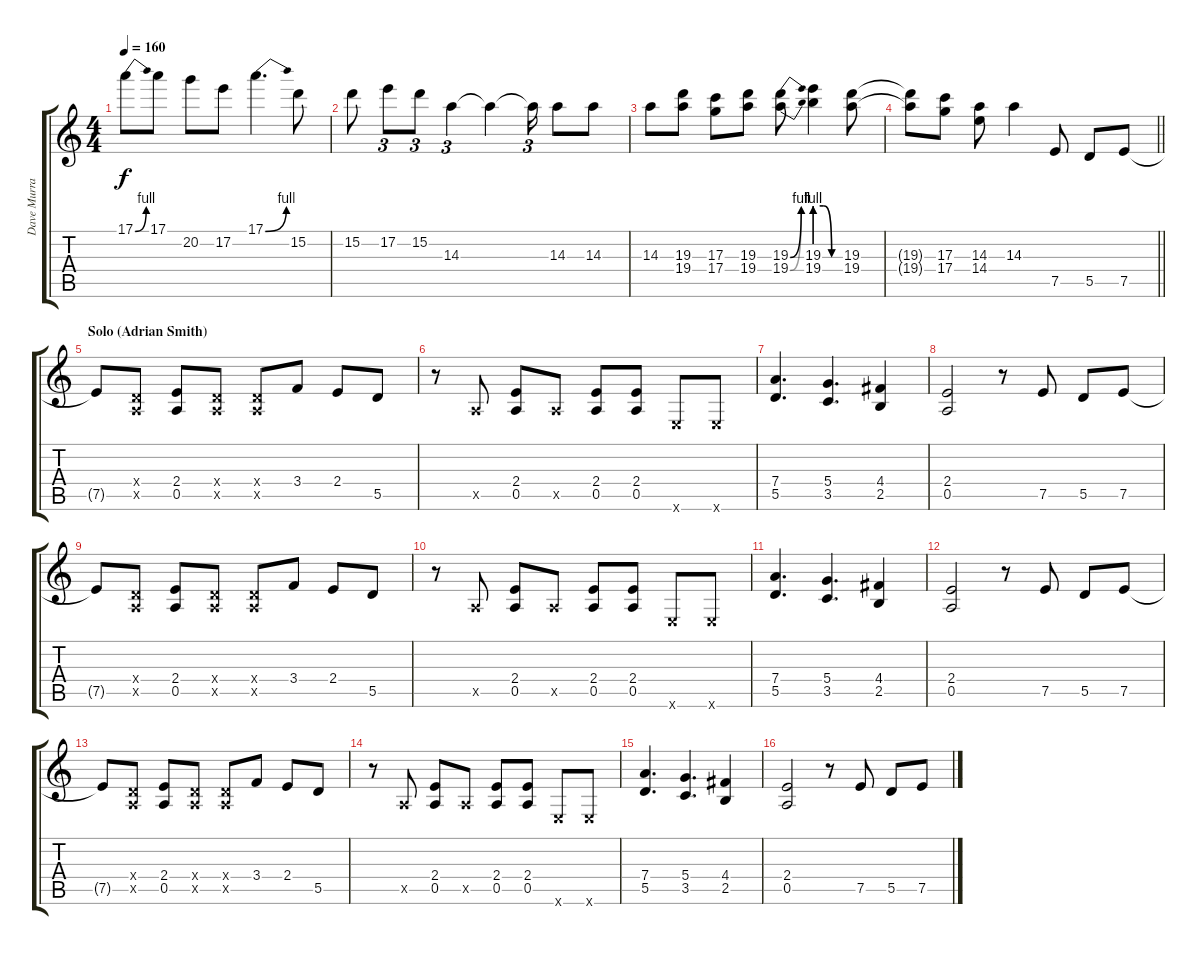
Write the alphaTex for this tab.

\track ("Dave Murray" "Dave Murra") {instrument distortionguitar}
\staff {score tabs}
\tuning (E4 B3 G3 D3 A2 E2) {hide}
\ts (4 4)
\tempo 160
\clef g2
\ks c
17.1{be (bend 0 0 60 4)}.8{dy f} 17.1.8 20.2.8 17.2.8 17.1{be (bend 0 0 60 4)}.4{d} 15.2.8 |
15.2.8 17.2.8{tu (3 2)} 15.2.8{tu (3 2)} 14.3.4{tu (3 2)} 14.3{t}.4 14.3{t}.16{tu (3 2)} 14.3.8 14.3.8 |
14.3.8 (19.3 19.4).8 (17.3 17.4).8 (19.3 19.4).8 (19.3{be (bend 0 0 60 4)} 19.4{be (bend 0 0 60 4)}).8 (19.3{be (custom 0 4 20 4 40 0 60 0)} 19.4{be (custom 0 4 20 4 40 0 60 0)}).4 (19.3 19.4).8 |
\barLineRight lightlight
(19.3{t} 19.4{t}).8 (17.3 17.4).8 (14.3 14.4).8 14.3.4 7.5.8 5.5.8 7.5.8 |
\section ("" "Solo (Adrian Smith)")
7.5{t}.8 (0.4{x} 0.5{x}).8 (2.4 0.5).8 (0.4{x} 0.5{x}).8 (0.4{x} 0.5{x}).8 3.4.8 2.4.8 5.5.8 |
r.8 0.5{x}.8 (2.4 0.5).8 0.5{x}.8 (2.4 0.5).8 (2.4 0.5).8 0.6{x}.8 0.6{x}.8 |
(7.4 5.5).4{d} (5.4 3.5).4{d} (4.4 2.5).4 |
(2.4 0.5).2 r.8 7.5.8 5.5.8 7.5.8 |
7.5{t}.8 (0.4{x} 0.5{x}).8 (2.4 0.5).8 (0.4{x} 0.5{x}).8 (0.4{x} 0.5{x}).8 3.4.8 2.4.8 5.5.8 |
r.8 0.5{x}.8 (2.4 0.5).8 0.5{x}.8 (2.4 0.5).8 (2.4 0.5).8 0.6{x}.8 0.6{x}.8 |
(7.4 5.5).4{d} (5.4 3.5).4{d} (4.4 2.5).4 |
(2.4 0.5).2 r.8 7.5.8 5.5.8 7.5.8 |
7.5{t}.8 (0.4{x} 0.5{x}).8 (2.4 0.5).8 (0.4{x} 0.5{x}).8 (0.4{x} 0.5{x}).8 3.4.8 2.4.8 5.5.8 |
r.8 0.5{x}.8 (2.4 0.5).8 0.5{x}.8 (2.4 0.5).8 (2.4 0.5).8 0.6{x}.8 0.6{x}.8 |
(7.4 5.5).4{d} (5.4 3.5).4{d} (4.4 2.5).4 |
(2.4 0.5).2 r.8 7.5.8 5.5.8 7.5.8
